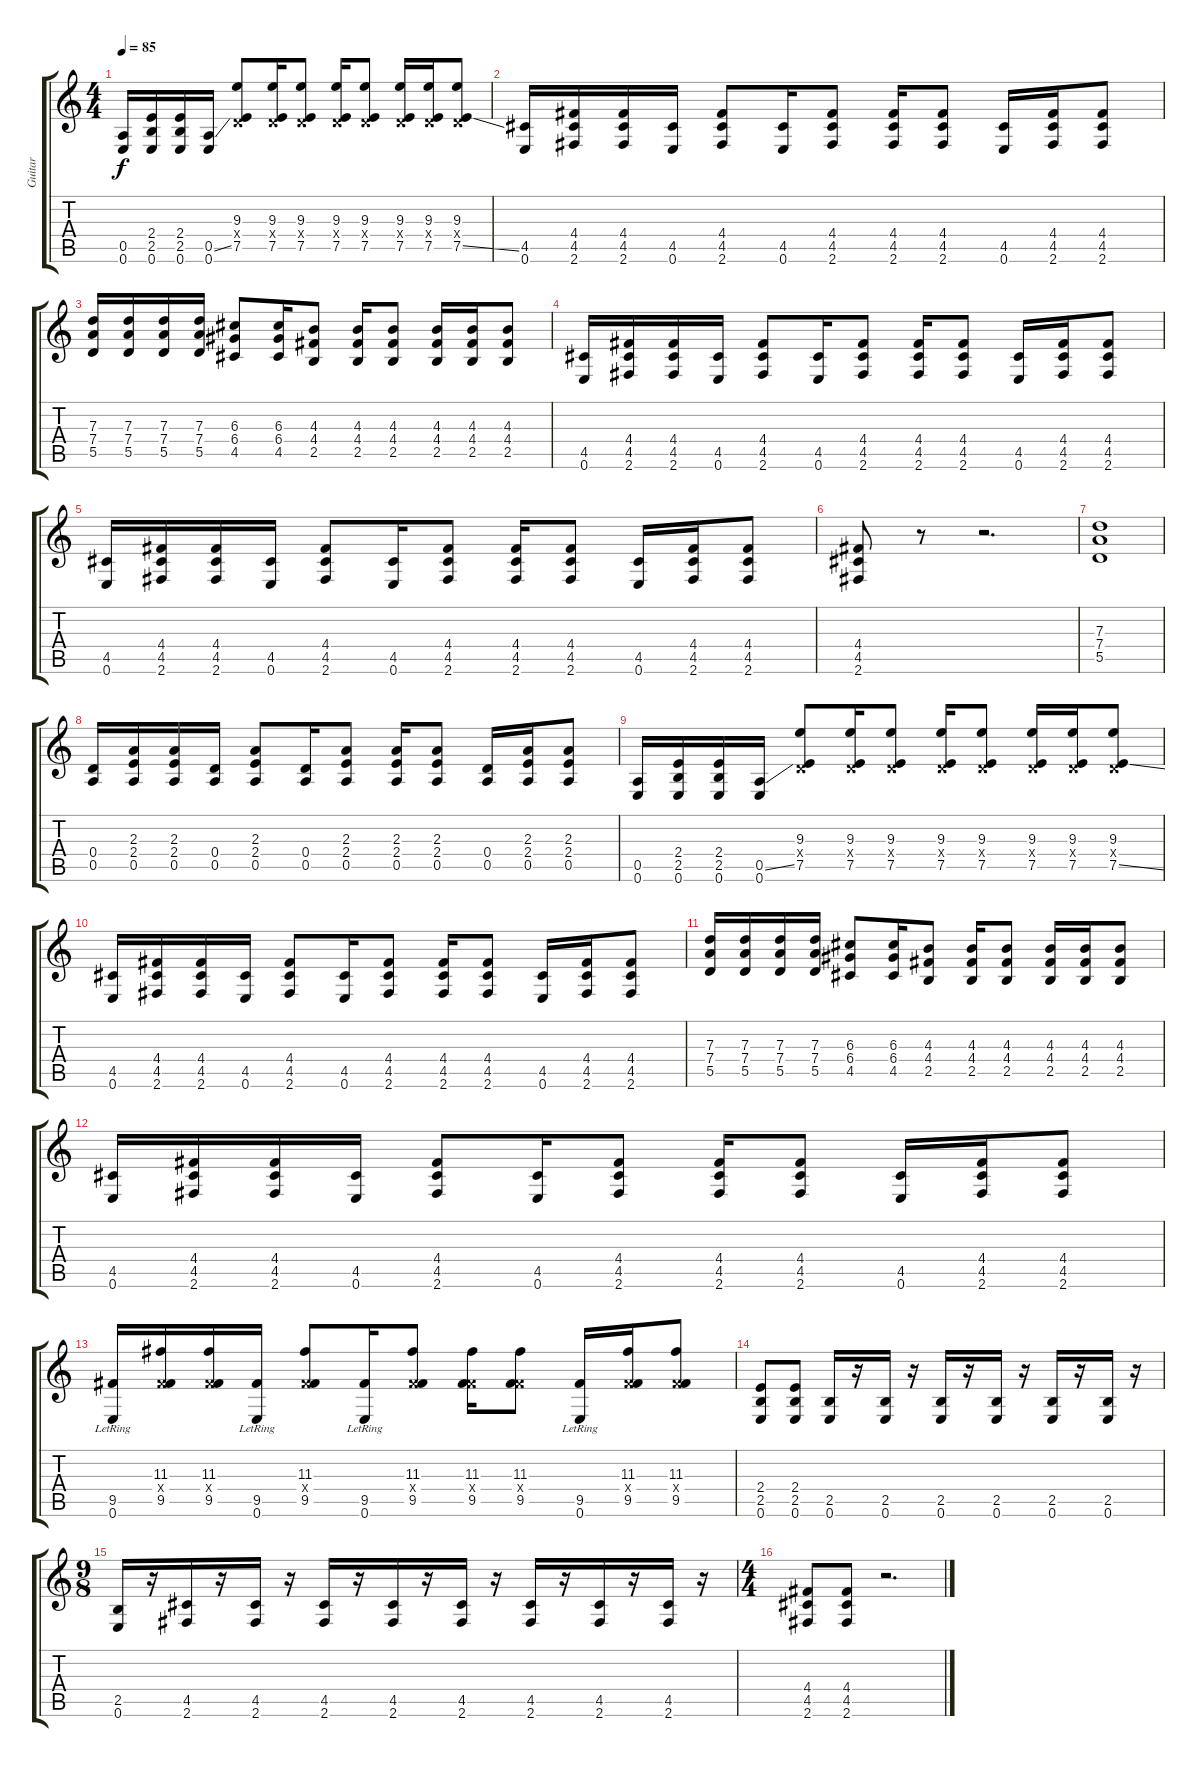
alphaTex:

\track ("Guitar" "Guitar") {instrument distortionguitar}
\staff {score tabs}
\tuning (E4 B3 G3 D3 A2 E2) {hide}
\ts (4 4)
\tempo 85
\clef g2
\ks c
(0.5 0.6).16{dy f} (2.4 2.5 0.6).16 (2.4 2.5 0.6).16 (0.5{ss} 0.6).16 (9.3 0.4{x} 7.5).8 (9.3 0.4{x} 7.5).16 (9.3 0.4{x} 7.5).8 (9.3 0.4{x} 7.5).16 (9.3 0.4{x} 7.5).8 (9.3 0.4{x} 7.5).16 (9.3 0.4{x} 7.5).16 (9.3 0.4{x} 7.5{ss}).8 |
(4.5 0.6).16 (4.4 4.5 2.6).16 (4.4 4.5 2.6).16 (4.5 0.6).16 (4.4 4.5 2.6).8 (4.5 0.6).16 (4.4 4.5 2.6).8 (4.4 4.5 2.6).16 (4.4 4.5 2.6).8 (4.5 0.6).16 (4.4 4.5 2.6).16 (4.4 4.5 2.6).8 |
(7.3 7.4 5.5).16 (7.3 7.4 5.5).16 (7.3 7.4 5.5).16 (7.3 7.4 5.5).16 (6.3 6.4 4.5).8 (6.3 6.4 4.5).16 (4.3 4.4 2.5).8 (4.3 4.4 2.5).16 (4.3 4.4 2.5).8 (4.3 4.4 2.5).16 (4.3 4.4 2.5).16 (4.3 4.4 2.5).8 |
(4.5 0.6).16 (4.4 4.5 2.6).16 (4.4 4.5 2.6).16 (4.5 0.6).16 (4.4 4.5 2.6).8 (4.5 0.6).16 (4.4 4.5 2.6).8 (4.4 4.5 2.6).16 (4.4 4.5 2.6).8 (4.5 0.6).16 (4.4 4.5 2.6).16 (4.4 4.5 2.6).8 |
(4.5 0.6).16 (4.4 4.5 2.6).16 (4.4 4.5 2.6).16 (4.5 0.6).16 (4.4 4.5 2.6).8 (4.5 0.6).16 (4.4 4.5 2.6).8 (4.4 4.5 2.6).16 (4.4 4.5 2.6).8 (4.5 0.6).16 (4.4 4.5 2.6).16 (4.4 4.5 2.6).8 |
(4.4 4.5 2.6).8 r.8 r.2{d} |
(7.3 7.4 5.5).1 |
(0.4 0.5).16 (2.3 2.4 0.5).16 (2.3 2.4 0.5).16 (0.4 0.5).16 (2.3 2.4 0.5).8 (0.4 0.5).16 (2.3 2.4 0.5).8 (2.3 2.4 0.5).16 (2.3 2.4 0.5).8 (0.4 0.5).16 (2.3 2.4 0.5).16 (2.3 2.4 0.5).8 |
(0.5 0.6).16 (2.4 2.5 0.6).16 (2.4 2.5 0.6).16 (0.5{ss} 0.6).16 (9.3 0.4{x} 7.5).8 (9.3 0.4{x} 7.5).16 (9.3 0.4{x} 7.5).8 (9.3 0.4{x} 7.5).16 (9.3 0.4{x} 7.5).8 (9.3 0.4{x} 7.5).16 (9.3 0.4{x} 7.5).16 (9.3 0.4{x} 7.5{ss}).8 |
(4.5 0.6).16 (4.4 4.5 2.6).16 (4.4 4.5 2.6).16 (4.5 0.6).16 (4.4 4.5 2.6).8 (4.5 0.6).16 (4.4 4.5 2.6).8 (4.4 4.5 2.6).16 (4.4 4.5 2.6).8 (4.5 0.6).16 (4.4 4.5 2.6).16 (4.4 4.5 2.6).8 |
(7.3 7.4 5.5).16 (7.3 7.4 5.5).16 (7.3 7.4 5.5).16 (7.3 7.4 5.5).16 (6.3 6.4 4.5).8 (6.3 6.4 4.5).16 (4.3 4.4 2.5).8 (4.3 4.4 2.5).16 (4.3 4.4 2.5).8 (4.3 4.4 2.5).16 (4.3 4.4 2.5).16 (4.3 4.4 2.5).8 |
(4.5 0.6).16 (4.4 4.5 2.6).16 (4.4 4.5 2.6).16 (4.5 0.6).16 (4.4 4.5 2.6).8 (4.5 0.6).16 (4.4 4.5 2.6).8 (4.4 4.5 2.6).16 (4.4 4.5 2.6).8 (4.5 0.6).16 (4.4 4.5 2.6).16 (4.4 4.5 2.6).8 |
(9.5 0.6{lr}).16 (11.3 4.4{x} 9.5).16 (11.3 4.4{x} 9.5).16 (9.5 0.6{lr}).16 (11.3 4.4{x} 9.5).8 (9.5 0.6{lr}).16 (11.3 4.4{x} 9.5).8 (11.3 4.4{x} 9.5).16 (11.3 4.4{x} 9.5).8 (9.5 0.6{lr}).16 (11.3 4.4{x} 9.5).16 (11.3 4.4{x} 9.5).8 |
(2.4 2.5 0.6).8 (2.4 2.5 0.6).8 (2.5 0.6).16 r.16 (2.5 0.6).16 r.16 (2.5 0.6).16 r.16 (2.5 0.6).16 r.16 (2.5 0.6).16 r.16 (2.5 0.6).16 r.16 |
\ts (9 8)
(2.5 0.6).16 r.16 (4.5 2.6).16 r.16 (4.5 2.6).16 r.16 (4.5 2.6).16 r.16 (4.5 2.6).16 r.16 (4.5 2.6).16 r.16 (4.5 2.6).16 r.16 (4.5 2.6).16 r.16 (4.5 2.6).16 r.16 |
\ts (4 4)
(4.4 4.5 2.6).8 (4.4 4.5 2.6).8 r.2{d}
